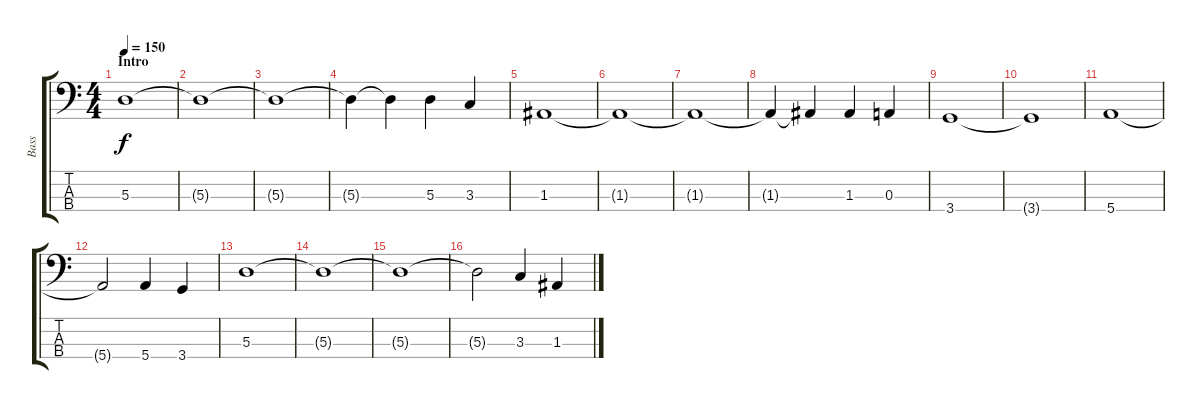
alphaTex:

\track ("Bass" "Bass") {instrument electricbasspick}
\staff {score tabs}
\tuning (G2 D2 A1 E1) {hide}
\ts (4 4)
\section ("" "Intro")
\tempo 150
\clef f4
\ks c
5.3.1{dy f instrument electricbasspick} |
5.3{t}.1 |
5.3{t}.1 |
5.3{t}.4 5.3{t}.4 5.3.4 3.3.4 |
1.3.1 |
1.3{t}.1 |
1.3{t}.1 |
1.3{t}.4 1.3{t}.4 1.3.4 0.3.4 |
3.4.1 |
3.4{t}.1 |
5.4.1 |
5.4{t}.2 5.4.4 3.4.4 |
5.3.1 |
5.3{t}.1 |
5.3{t}.1 |
5.3{t}.2 3.3.4 1.3.4
